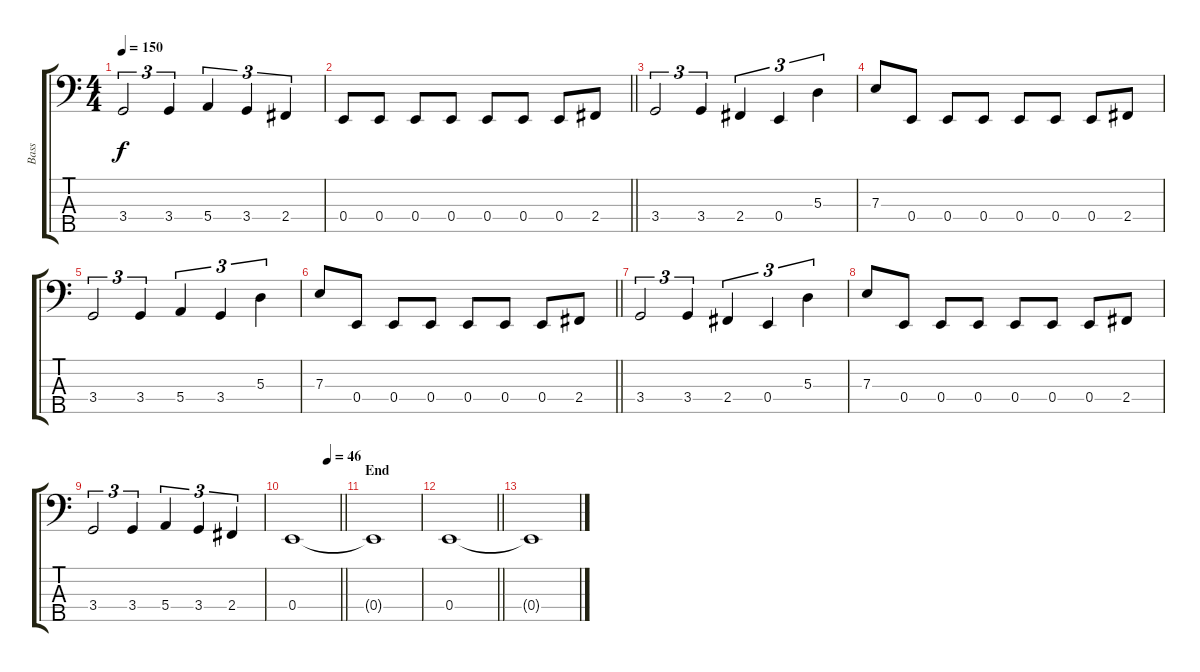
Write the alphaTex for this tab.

\track ("Bass" "Bass") {instrument electricbassfinger}
\staff {score tabs}
\tuning (G2 D2 A1 E1 B0) {hide}
\ts (4 4)
\tempo 150
\clef f4
\ks c
3.4.2{tu (3 2) dy f} 3.4.4{tu (3 2)} 5.4.4{tu (3 2)} 3.4.4{tu (3 2)} 2.4.4{tu (3 2)} |
\barLineRight lightlight
0.4.8 0.4.8 0.4.8 0.4.8 0.4.8 0.4.8 0.4.8 2.4.8 |
\section ("" "")
3.4.2{tu (3 2)} 3.4.4{tu (3 2)} 2.4.4{tu (3 2)} 0.4.4{tu (3 2)} 5.3.4{tu (3 2)} |
7.3.8 0.4.8 0.4.8 0.4.8 0.4.8 0.4.8 0.4.8 2.4.8 |
3.4.2{tu (3 2)} 3.4.4{tu (3 2)} 5.4.4{tu (3 2)} 3.4.4{tu (3 2)} 5.3.4{tu (3 2)} |
\barLineRight lightlight
7.3.8 0.4.8 0.4.8 0.4.8 0.4.8 0.4.8 0.4.8 2.4.8 |
\section ("" "")
3.4.2{tu (3 2)} 3.4.4{tu (3 2)} 2.4.4{tu (3 2)} 0.4.4{tu (3 2)} 5.3.4{tu (3 2)} |
7.3.8 0.4.8 0.4.8 0.4.8 0.4.8 0.4.8 0.4.8 2.4.8 |
3.4.2{tu (3 2)} 3.4.4{tu (3 2)} 5.4.4{tu (3 2)} 3.4.4{tu (3 2)} 2.4.4{tu (3 2)} |
\tempo (46 0.75)
\barLineRight lightlight
0.4.1{volume 0} |
\section ("" "End")
0.4{t}.1 |
\barLineRight lightlight
0.4.1{volume 16} |
0.4{t}.1
